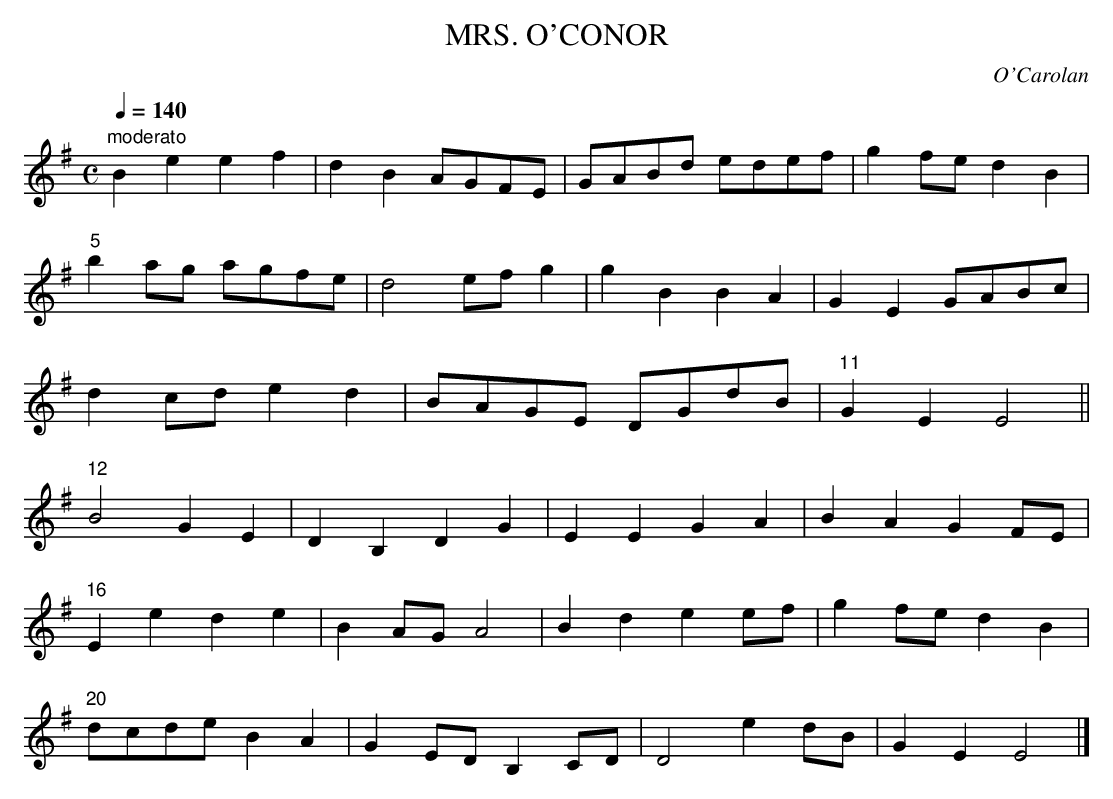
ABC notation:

X:1
T:MRS. O'CONOR
C:O'Carolan
Q:1/4=140
M:C
L:1/8
K:Em
"moderato"
B2e2 e2f2|d2B2 AGFE|GABd edef|g2fe d2B2|
"5"b2ag agfe|d4 efg2|g2B2 B2A2|G2E2 GABc|
d2cd e2d2|BAGE DGdB|"11"G2E2E4||
"12"B4 G2E2|D2B,2 D2G2|E2E2 G2A2|B2A2 G2FE|
"16"E2e2 d2e2|B2AG A4|B2d2 e2ef|g2fe d2B2|
"20"dcde B2A2|G2ED B,2CD|D4 e2dB|G2E2 E4|]
